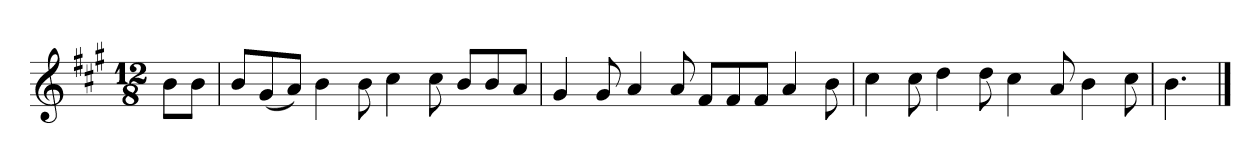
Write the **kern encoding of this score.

**kern
*part1
*staff1
*k[f#c#g#]
*M12/8
*MM120
=
8bL
8bJ
=1
8bL
(8g#
8aJ)
4b
8b
4cc#
8cc#
8bL
8b
8aJ
=2
4g#
8g#
4a
8a
8f#L
8f#
8f#J
4a
8b
=3
4cc#
8cc#
4dd
8dd
4cc#
8a
4b
8cc#
=4
4.b
==
*-
